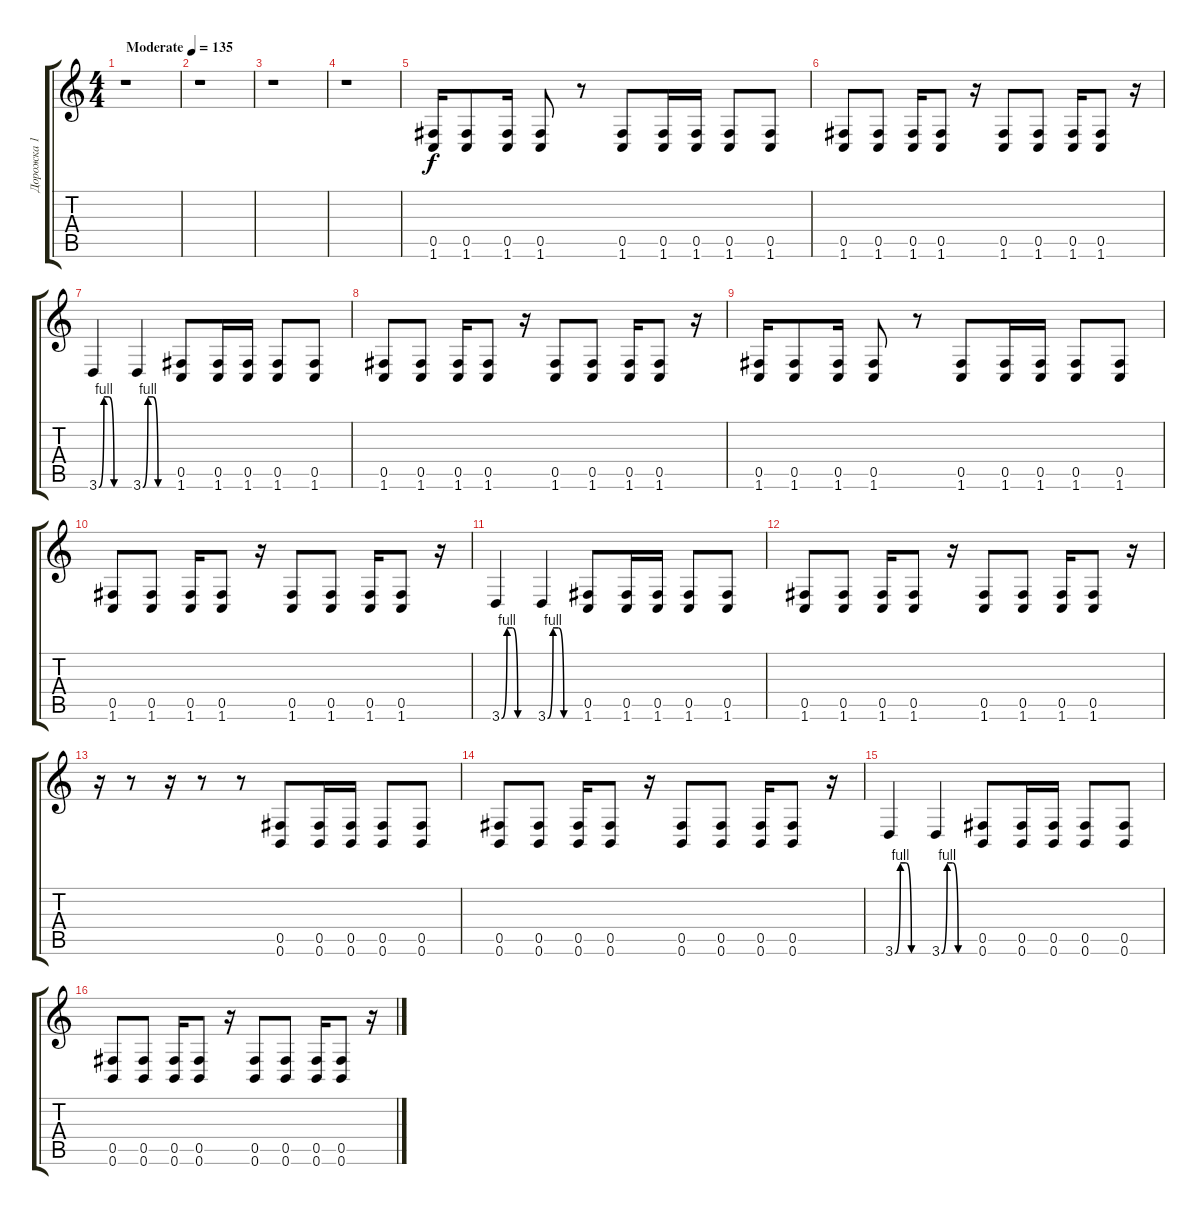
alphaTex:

\track ("Дорожка 1" "Дорожка 1") {instrument distortionguitar}
\staff {score tabs}
\tuning (Db4 Ab3 E3 B2 Gb2 B1) {hide}
\ts (4 4)
\tempo (135 "Moderate")
\clef g2
\ks c
r.1{dy f instrument distortionguitar} |
r.1 |
r.1 |
r.1 |
(0.5 1.6).16 (0.5 1.6).8 (0.5 1.6).16 (0.5 1.6).8 r.8 (0.5 1.6).8 (0.5 1.6).16 (0.5 1.6).16 (0.5 1.6).8 (0.5 1.6).8 |
(0.5 1.6).8 (0.5 1.6).8 (0.5 1.6).16 (0.5 1.6).8 r.16 (0.5 1.6).8 (0.5 1.6).8 (0.5 1.6).16 (0.5 1.6).8 r.16 |
3.6{be (custom 0 0 10 4 20 4 30 0 60 0)}.4 3.6{be (custom 0 0 10 4 20 4 30 0 60 0)}.4 (0.5 1.6).8 (0.5 1.6).16 (0.5 1.6).16 (0.5 1.6).8 (0.5 1.6).8 |
(0.5 1.6).8 (0.5 1.6).8 (0.5 1.6).16 (0.5 1.6).8 r.16 (0.5 1.6).8 (0.5 1.6).8 (0.5 1.6).16 (0.5 1.6).8 r.16 |
(0.5 1.6).16 (0.5 1.6).8 (0.5 1.6).16 (0.5 1.6).8 r.8 (0.5 1.6).8 (0.5 1.6).16 (0.5 1.6).16 (0.5 1.6).8 (0.5 1.6).8 |
(0.5 1.6).8 (0.5 1.6).8 (0.5 1.6).16 (0.5 1.6).8 r.16 (0.5 1.6).8 (0.5 1.6).8 (0.5 1.6).16 (0.5 1.6).8 r.16 |
3.6{be (custom 0 0 10 4 20 4 30 0 60 0)}.4 3.6{be (custom 0 0 10 4 20 4 30 0 60 0)}.4 (0.5 1.6).8 (0.5 1.6).16 (0.5 1.6).16 (0.5 1.6).8 (0.5 1.6).8 |
(0.5 1.6).8 (0.5 1.6).8 (0.5 1.6).16 (0.5 1.6).8 r.16 (0.5 1.6).8 (0.5 1.6).8 (0.5 1.6).16 (0.5 1.6).8 r.16 |
r.16 r.8 r.16 r.8 r.8 (0.5 0.6).8 (0.5 0.6).16 (0.5 0.6).16 (0.5 0.6).8 (0.5 0.6).8 |
(0.5 0.6).8 (0.5 0.6).8 (0.5 0.6).16 (0.5 0.6).8 r.16 (0.5 0.6).8 (0.5 0.6).8 (0.5 0.6).16 (0.5 0.6).8 r.16 |
3.6{be (custom 0 0 10 4 20 4 30 0 60 0)}.4 3.6{be (custom 0 0 10 4 20 4 30 0 60 0)}.4 (0.5 0.6).8 (0.5 0.6).16 (0.5 0.6).16 (0.5 0.6).8 (0.5 0.6).8 |
(0.5 0.6).8 (0.5 0.6).8 (0.5 0.6).16 (0.5 0.6).8 r.16 (0.5 0.6).8 (0.5 0.6).8 (0.5 0.6).16 (0.5 0.6).8 r.16
